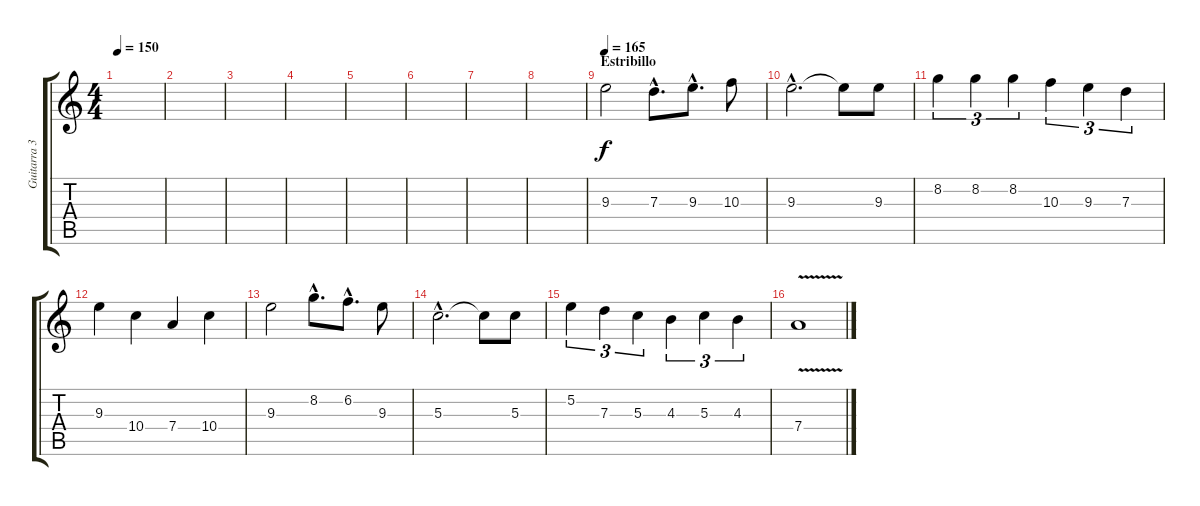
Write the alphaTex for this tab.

\track ("Guitarra 3" "Guitarra 3") {instrument overdrivenguitar}
\staff {score tabs}
\tuning (E4 B3 G3 D3 A2 E2) {hide}
\ts (4 4)
\tempo 150
\clef g2
\ks c
|
|
|
|
|
|
|
|
\section ("" "Estribillo")
\tempo 165
9.3.2 7.3{hac}.8{d} 9.3{hac}.8{d} 10.3.8 |
9.3{hac}.2{d} 9.3{t}.8 9.3.8 |
8.2.4{tu (3 2)} 8.2.4{tu (3 2)} 8.2.4{tu (3 2)} 10.3.4{tu (3 2)} 9.3.4{tu (3 2)} 7.3.4{tu (3 2)} |
9.3.4 10.4.4 7.4.4 10.4.4 |
9.3.2 8.2{hac}.8{d} 6.2{hac}.8{d} 9.3.8 |
5.3{hac}.2{d} 5.3{t}.8 5.3.8 |
5.2.4{tu (3 2)} 7.3.4{tu (3 2)} 5.3.4{tu (3 2)} 4.3.4{tu (3 2)} 5.3.4{tu (3 2)} 4.3.4{tu (3 2)} |
7.4{v}.1
